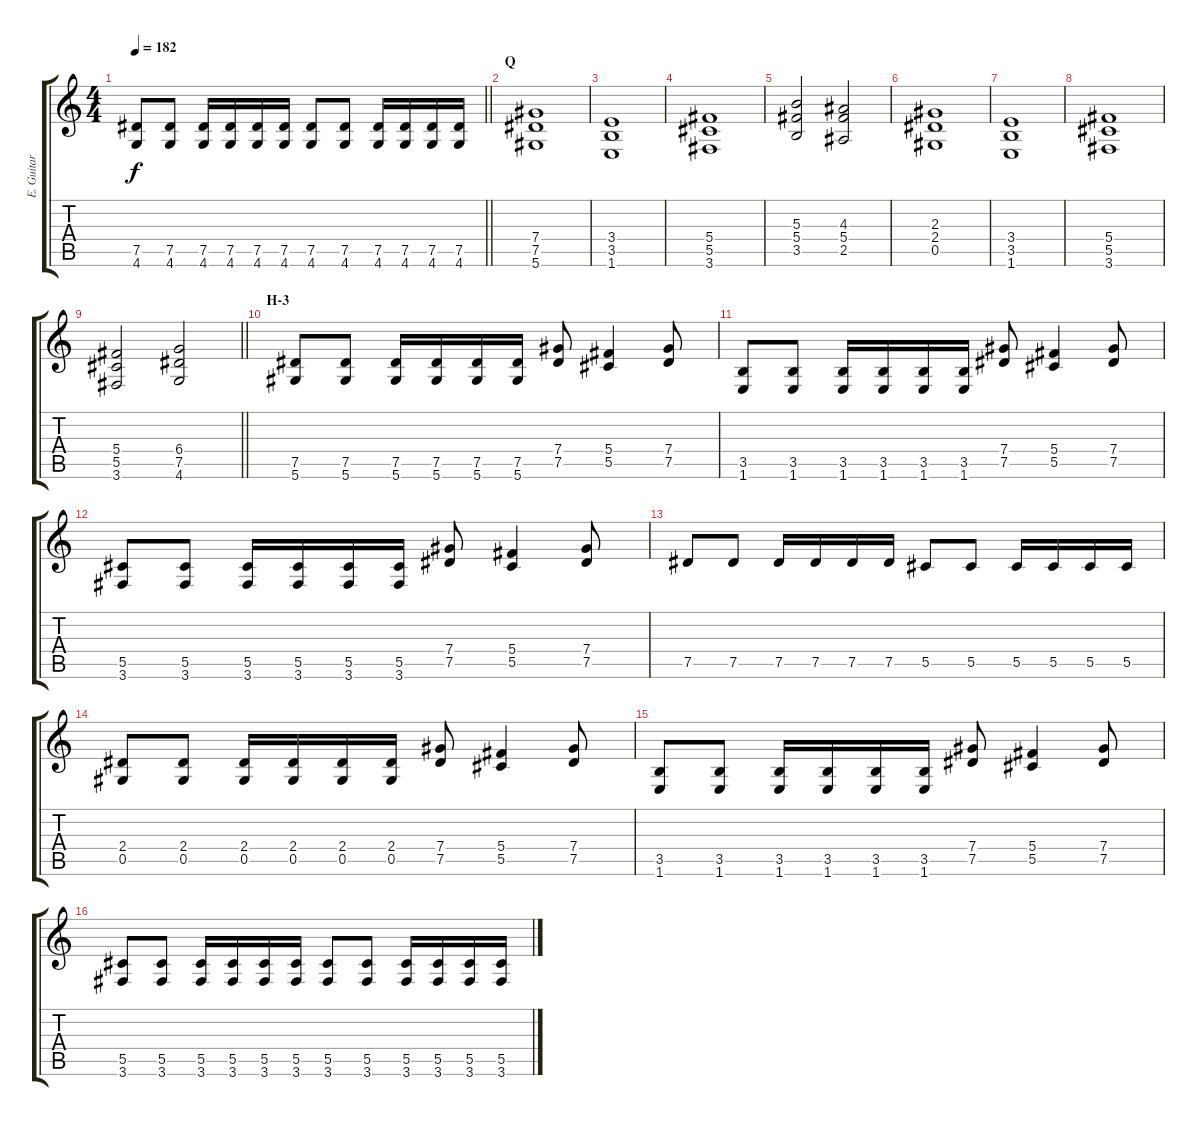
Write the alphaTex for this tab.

\track ("E. Guitar II" "E. Guitar ") {instrument overdrivenguitar}
\staff {score tabs}
\tuning (Eb4 Bb3 Gb3 Db3 Ab2 Eb2) {hide}
\ts (4 4)
\tempo 182
\clef g2
\barLineRight lightlight
\ks c
(7.5 4.6).8{dy f} (7.5 4.6).8 (7.5 4.6).16 (7.5 4.6).16 (7.5 4.6).16 (7.5 4.6).16 (7.5 4.6).8 (7.5 4.6).8 (7.5 4.6).16 (7.5 4.6).16 (7.5 4.6).16 (7.5 4.6).16 |
\section ("" "Q")
(7.4 7.5 5.6).1 |
(3.4 3.5 1.6).1 |
(5.4 5.5 3.6).1 |
(5.3 5.4 3.5).2 (4.3 5.4 2.5).2 |
(2.3 2.4 0.5).1 |
(3.4 3.5 1.6).1 |
(5.4 5.5 3.6).1 |
\barLineRight lightlight
(5.4 5.5 3.6).2 (6.4 7.5 4.6).2 |
\section ("" "H-3")
(7.5 5.6).8 (7.5 5.6).8 (7.5 5.6).16 (7.5 5.6).16 (7.5 5.6).16 (7.5 5.6).16 (7.4 7.5).8 (5.4 5.5).4 (7.4 7.5).8 |
(3.5 1.6).8 (3.5 1.6).8 (3.5 1.6).16 (3.5 1.6).16 (3.5 1.6).16 (3.5 1.6).16 (7.4 7.5).8 (5.4 5.5).4 (7.4 7.5).8 |
(5.5 3.6).8 (5.5 3.6).8 (5.5 3.6).16 (5.5 3.6).16 (5.5 3.6).16 (5.5 3.6).16 (7.4 7.5).8 (5.4 5.5).4 (7.4 7.5).8 |
7.5.8 7.5.8 7.5.16 7.5.16 7.5.16 7.5.16 5.5.8 5.5.8 5.5.16 5.5.16 5.5.16 5.5.16 |
(2.4 0.5).8 (2.4 0.5).8 (2.4 0.5).16 (2.4 0.5).16 (2.4 0.5).16 (2.4 0.5).16 (7.4 7.5).8 (5.4 5.5).4 (7.4 7.5).8 |
(3.5 1.6).8 (3.5 1.6).8 (3.5 1.6).16 (3.5 1.6).16 (3.5 1.6).16 (3.5 1.6).16 (7.4 7.5).8 (5.4 5.5).4 (7.4 7.5).8 |
(5.5 3.6).8 (5.5 3.6).8 (5.5 3.6).16 (5.5 3.6).16 (5.5 3.6).16 (5.5 3.6).16 (5.5 3.6).8 (5.5 3.6).8 (5.5 3.6).16 (5.5 3.6).16 (5.5 3.6).16 (5.5 3.6).16
